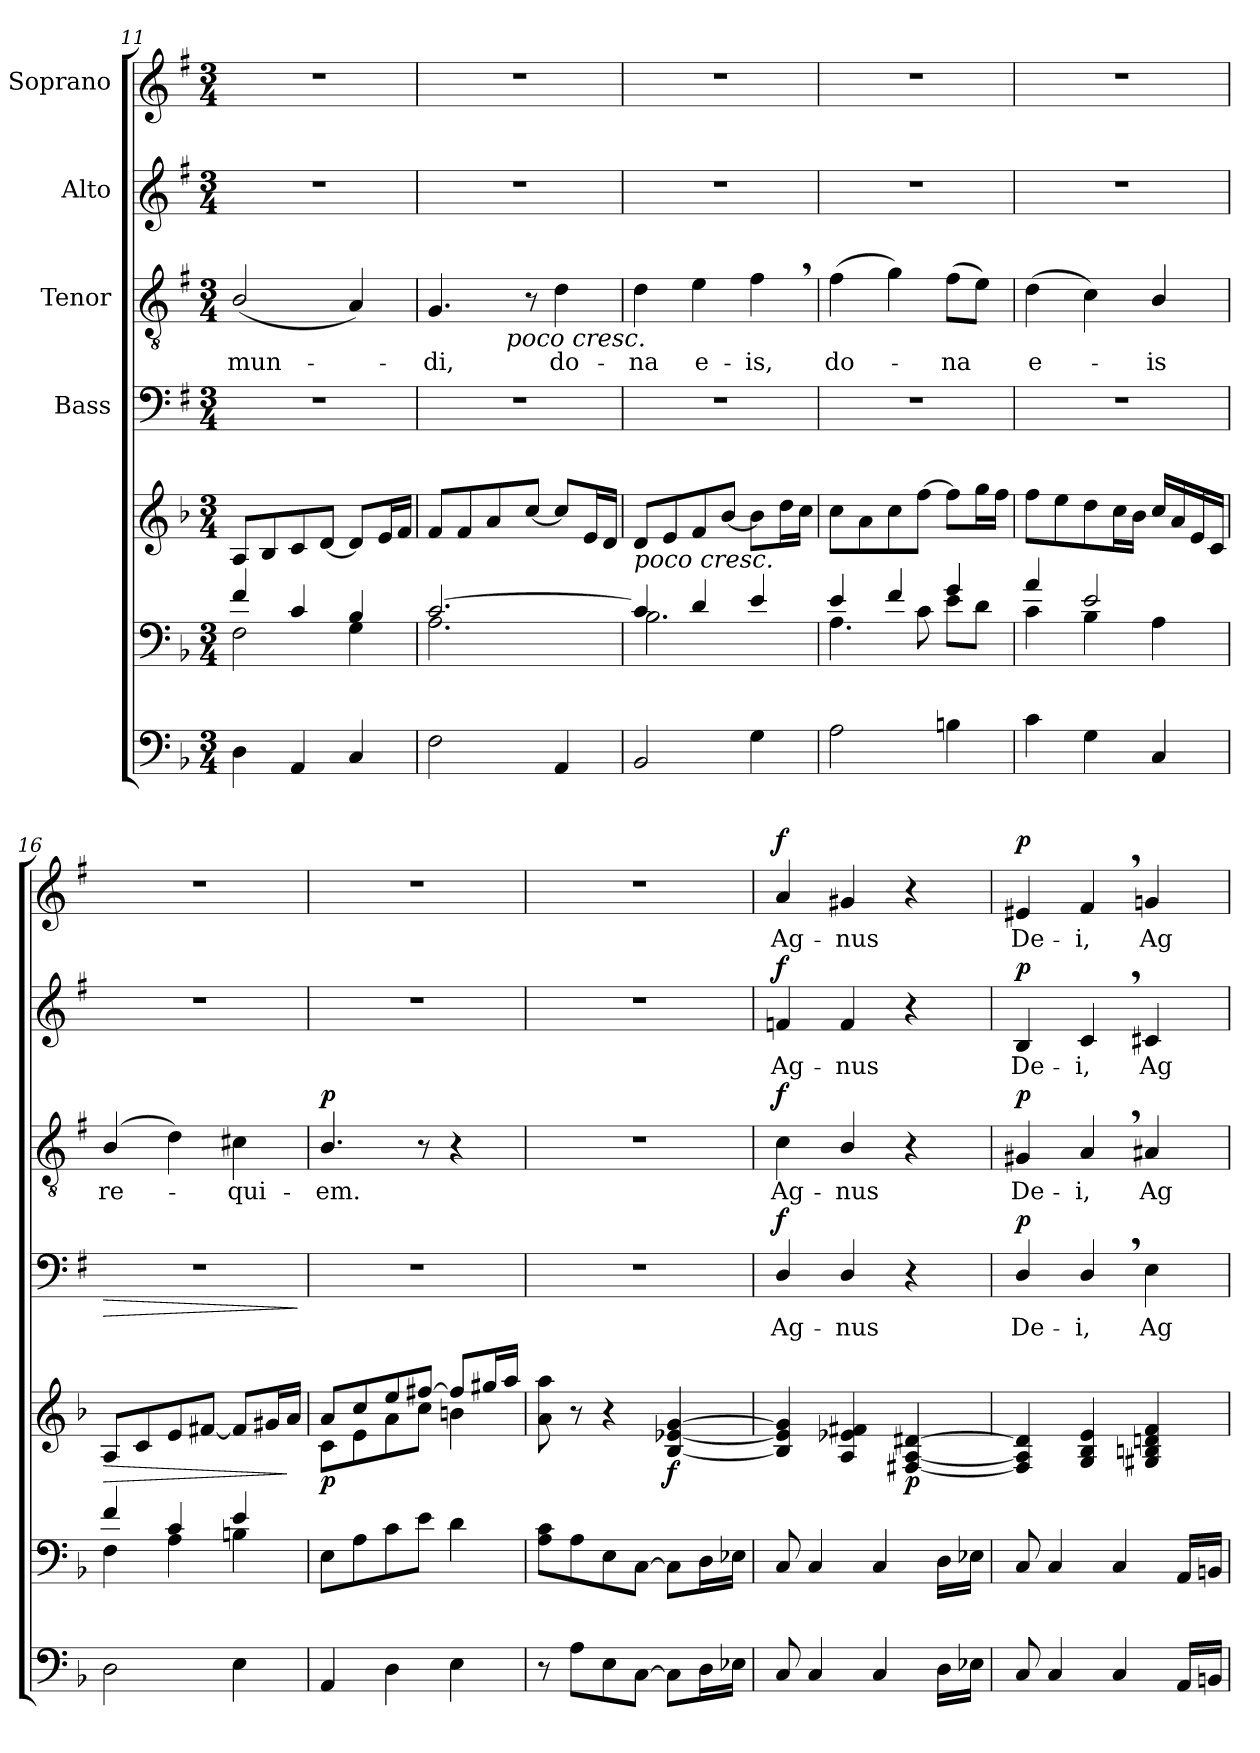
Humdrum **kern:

**kern	**kern	**kern	**dynam	**kern	**text	**dynam	**kern	**text	**dynam	**kern	**text	**dynam	**kern	**text	**dynam
*part6	*part5	*part5	*part5	*part4	*part4	*part4	*part3	*part3	*part3	*part2	*part2	*part2	*part1	*part1	*part1
*staff7	*staff6	*staff5	*staff5/6	*staff4	*staff4	*staff4	*staff3	*staff3	*staff3	*staff2	*staff2	*staff2	*staff1	*staff1	*staff1
*	*	*	*	*I"Bass	*	*	*I"Tenor	*	*	*I"Alto	*	*	*I"Soprano	*	*
*clefF4	*clefF4	*clefG2	*	*clefF4	*	*	*clefGv2	*	*	*clefG2	*	*	*clefG2	*	*
*	*	*	*	*ITrd1c2	*	*	*ITrd1c2	*	*	*ITrd1c2	*	*	*ITrd1c2	*	*
*k[b-]	*k[b-]	*k[b-]	*	*k[b-]	*	*	*k[b-]	*	*	*k[b-]	*	*	*k[b-]	*	*
*F:	*F:	*F:	*	*F:	*	*	*F:	*	*	*F:	*	*	*F:	*	*
*M3/4	*M3/4	*M3/4	*	*M3/4	*	*	*M3/4	*	*	*M3/4	*	*	*M3/4	*	*
=11	=11	=11	=11	=11	=11	=11	=11	=11	=11	=11	=11	=11	=11	=11	=11
*	*^	*	*	*	*	*	*	*	*	*	*	*	*	*	*
4D\	4f/	2F\	8A/L	.	2.r	.	.	(2A/	mun-	.	2.r	.	.	2.r	.	.
.	.	.	8B-/	.	.	.	.	.	.	.	.	.	.	.	.	.
4AA/	4c/	.	8c/	.	.	.	.	.	.	.	.	.	.	.	.	.
.	.	.	[8d/J	.	.	.	.	.	.	.	.	.	.	.	.	.
4C/	4B-/	4G\	8d/L]	.	.	.	.	4G/)	.	.	.	.	.	.	.	.
.	.	.	16e/L	.	.	.	.	.	.	.	.	.	.	.	.	.
.	.	.	16f/JJ	.	.	.	.	.	.	.	.	.	.	.	.	.
=12	=12	=12	=12	=12	=12	=12	=12	=12	=12	=12	=12	=12	=12	=12	=12	=12
*	*	*	*	*	*	*	*	*^	*	*	*	*	*	*	*	*
2F\	[>2.c/	2.A\	8f/L	.	2.r	.	.	4.F/	4ryy	-di,	.	2.r	.	.	2.r	.	.
.	.	.	8f/	.	.	.	.	.	.	.	.	.	.	.	.	.	.
.	.	.	8a/	.	.	.	.	.	16ryy	.	.	.	.	.	.	.	.
!	!	!	!	!	!	!	!	!	!LO:TX:b:i:t=poco cresc.	!	!	!	!	!	!	!	!
.	.	.	.	.	.	.	.	.	4..ryy	.	.	.	.	.	.	.	.
.	.	.	[8cc/J	.	.	.	.	8r	.	.	.	.	.	.	.	.	.
4AA/	.	.	8cc/L]	.	.	.	.	4c\	.	do-	.	.	.	.	.	.	.
.	.	.	16e/L	.	.	.	.	.	.	.	.	.	.	.	.	.	.
.	.	.	16d/JJ	.	.	.	.	.	.	.	.	.	.	.	.	.	.
=13	=13	=13	=13	=13	=13	=13	=13	=13	=13	=13	=13	=13	=13	=13	=13	=13	=13
!	!	!	!LO:TX:b:i:t=poco cresc.	!	!	!	!	!	!	!	!	!	!	!	!	!	!
*	*	*	*	*	*	*	*	*v	*v	*	*	*	*	*	*	*	*
2BB-/	4c/]	2.B-\	8d/L	.	2.r	.	.	4c\	-na	.	2.r	.	.	2.r	.	.
.	.	.	8e/	.	.	.	.	.	.	.	.	.	.	.	.	.
.	4d/	.	8f/	.	.	.	.	4d\	e-	.	.	.	.	.	.	.
.	.	.	[8b-/J	.	.	.	.	.	.	.	.	.	.	.	.	.
4G\	4e/	.	8b-\L]	.	.	.	.	4e,>\	-is,	.	.	.	.	.	.	.
.	.	.	16dd\L	.	.	.	.	.	.	.	.	.	.	.	.	.
.	.	.	16cc\JJ	.	.	.	.	.	.	.	.	.	.	.	.	.
=14	=14	=14	=14	=14	=14	=14	=14	=14	=14	=14	=14	=14	=14	=14	=14	=14
2A\	4e/	4.A\	8cc\L	.	2.r	.	.	(4e\	do-	.	2.r	.	.	2.r	.	.
.	.	.	8a\	.	.	.	.	.	.	.	.	.	.	.	.	.
.	4f/	.	8cc\	.	.	.	.	4f\)	.	.	.	.	.	.	.	.
.	.	8c\	[8ff\J	.	.	.	.	.	.	.	.	.	.	.	.	.
4Bn\	4g/	8e\L	8ff\L]	.	.	.	.	(8e\L	-na	.	.	.	.	.	.	.
.	.	8d\J	16gg\L	.	.	.	.	8d\J)	.	.	.	.	.	.	.	.
.	.	.	16ff\JJ	.	.	.	.	.	.	.	.	.	.	.	.	.
!!LO:PB:g=z
=15	=15	=15	=15	=15	=15	=15	=15	=15	=15	=15	=15	=15	=15	=15	=15	=15
4c\	4a/	4c\	8ff\L	.	2.r	.	.	(4c\	e-	.	2.r	.	.	2.r	.	.
.	.	.	8ee\	.	.	.	.	.	.	.	.	.	.	.	.	.
4G\	2e/	4B-\	8dd\	.	.	.	.	4B-\)	.	.	.	.	.	.	.	.
.	.	.	16cc\L	.	.	.	.	.	.	.	.	.	.	.	.	.
.	.	.	16b-\JJ	.	.	.	.	.	.	.	.	.	.	.	.	.
4C/	.	4A\	16cc/LL	.	.	.	.	4A/	-is	.	.	.	.	.	.	.
.	.	.	16a/	.	.	.	.	.	.	.	.	.	.	.	.	.
.	.	.	16e/	.	.	.	.	.	.	.	.	.	.	.	.	.
.	.	.	16c/JJ	.	.	.	.	.	.	.	.	.	.	.	.	.
=16	=16	=16	=16	=16	=16	=16	=16	=16	=16	=16	=16	=16	=16	=16	=16	=16
!	!	!	!	!LO:HP:b	!	!	!LO:HP:b	!	!	!	!	!	!	!	!	!
2D\	4f/	4F\	8A/L	>	2.r	.	>	(4A/	re-	.	2.r	.	.	2.r	.	.
.	.	.	8c/	.	.	.	.	.	.	.	.	.	.	.	.	.
.	4c/	4A\	8e/	.	.	.	.	4c\)	.	.	.	.	.	.	.	.
.	.	.	[8f#X/J	.	.	.	.	.	.	.	.	.	.	.	.	.
4E\	4e/	4Bn\	8f#/L]	.	.	.	.	4Bn\	-qui-	.	.	.	.	.	.	.
.	.	.	16g#X/L	.	.	.	.	.	.	.	.	.	.	.	.	.
.	.	.	16a/JJ	]	.	.	.	.	.	.	.	.	.	.	.	.
*	*v	*v	*	*	*	*	*	*	*	*	*	*	*	*	*	*
.	.	.	.	.	.	]	.	.	.	.	.	.	.	.	.
=17	=17	=17	=17	=17	=17	=17	=17	=17	=17	=17	=17	=17	=17	=17	=17
*	*	*^	*	*	*	*	*	*	*	*	*	*	*	*	*
!	!	!	!	!LO:DY:b	!	!	!	!	!	!LO:DY:b	!	!	!	!	!	!
4AA/	8E\L	8a/L	8c\L	p	2.r	.	.	4.A/	-em.	p	2.r	.	.	2.r	.	.
.	8A\	8cc/	8e\	.	.	.	.	.	.	.	.	.	.	.	.	.
4D\	8c\	8ee/	8a\	.	.	.	.	.	.	.	.	.	.	.	.	.
.	8e\J	[>8ff#X/J	8cc\J	.	.	.	.	8r	.	.	.	.	.	.	.	.
4E\	4d\	8ff#/L]	4bn\	.	.	.	.	4r	.	.	.	.	.	.	.	.
.	.	16gg#X/L	.	.	.	.	.	.	.	.	.	.	.	.	.	.
.	.	16aa/JJ	.	.	.	.	.	.	.	.	.	.	.	.	.	.
*	*	*v	*v	*	*	*	*	*	*	*	*	*	*	*	*	*
=18	=18	=18	=18	=18	=18	=18	=18	=18	=18	=18	=18	=18	=18	=18	=18
8r	8A\ 8c\L	8a\ 8aa\	.	2.r	.	.	2.r	.	.	2.r	.	.	2.r	.	.
8A\L	8A\	8r	.	.	.	.	.	.	.	.	.	.	.	.	.
8E\	8E\	4r	.	.	.	.	.	.	.	.	.	.	.	.	.
[8C\J	[8C\J	.	.	.	.	.	.	.	.	.	.	.	.	.	.
!	!	!	!LO:DY:b	!	!	!	!	!	!	!	!	!	!	!	!
8C\L]	8C\L]	[4B-/ [4e-X/ [4g/	f	.	.	.	.	.	.	.	.	.	.	.	.
16D\L	16D\L	.	.	.	.	.	.	.	.	.	.	.	.	.	.
16E-X\JJ	16E-X\JJ	.	.	.	.	.	.	.	.	.	.	.	.	.	.
=19	=19	=19	=19	=19	=19	=19	=19	=19	=19	=19	=19	=19	=19	=19	=19
!	!	!	!	!	!	!LO:DY:b	!	!	!LO:DY:b	!	!	!LO:DY:b	!	!	!LO:DY:b
8C/	8C/	4B-/] 4e-/] 4g/]	.	4C/	Ag-	f	4B-\	Ag-	f	4e-X/	Ag-	f	4g/	Ag-	f
4C/	4C/	.	.	.	.	.	.	.	.	.	.	.	.	.	.
.	.	4A/ 4e-X/ 4f#X/	.	4C/	-nus	.	4A/	-nus	.	4e-/	-nus	.	4f#X/	-nus	.
4C/	4C/	.	.	.	.	.	.	.	.	.	.	.	.	.	.
!	!	!	!LO:DY:b	!	!	!	!	!	!	!	!	!	!	!	!
.	.	[4F#X/ [4A/ [4d#X/	p	4r	.	.	4r	.	.	4r	.	.	4r	.	.
16D\LL	16D\LL	.	.	.	.	.	.	.	.	.	.	.	.	.	.
16E-X\JJ	16E-X\JJ	.	.	.	.	.	.	.	.	.	.	.	.	.	.
=20	=20	=20	=20	=20	=20	=20	=20	=20	=20	=20	=20	=20	=20	=20	=20
!	!	!	!	!	!	!LO:DY:b	!	!	!LO:DY:b	!	!	!LO:DY:b	!	!	!LO:DY:b
8C/	8C/	4F#/] 4A/] 4d#/]	.	4C/	De-	p	4F#X/	De-	p	4A/	De-	p	4d#X/	De-	p
4C/	4C/	.	.	.	.	.	.	.	.	.	.	.	.	.	.
.	.	4G/ 4B-/ 4e/	.	4C,>/	-i,	.	4G,>/	-i,	.	4B-,>/	-i,	.	4e,>/	-i,	.
4C/	4C/	.	.	.	.	.	.	.	.	.	.	.	.	.	.
.	.	4G#X/ 4Bn/ 4dn/ 4f/	.	4D\	Ag-	.	4G#X/	Ag-	.	4Bn/	Ag-	.	4fn/	Ag-	.
16AA/LL	16AA/LL	.	.	.	.	.	.	.	.	.	.	.	.	.	.
16BBn/JJ	16BBn/JJ	.	.	.	.	.	.	.	.	.	.	.	.	.	.
=	=	=	=	=	=	=	=	=	=	=	=	=	=	=	=
*-	*-	*-	*-	*-	*-	*-	*-	*-	*-	*-	*-	*-	*-	*-	*-
